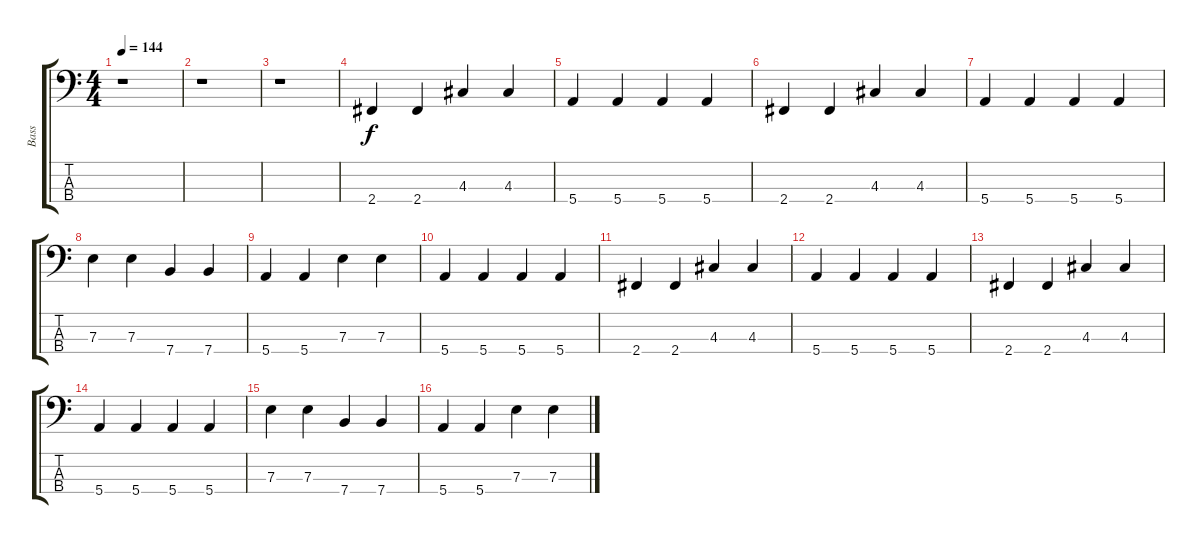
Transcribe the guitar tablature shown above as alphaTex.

\track ("Bass" "Bass") {instrument electricbassfinger}
\staff {score tabs}
\tuning (G2 D2 A1 E1) {hide}
\ts (4 4)
\tempo 144
\clef f4
\ks c
r.1{dy f instrument electricbassfinger} |
r.1 |
r.1 |
2.4.4 2.4.4 4.3.4 4.3.4 |
5.4.4 5.4.4 5.4.4 5.4.4 |
2.4.4 2.4.4 4.3.4 4.3.4 |
5.4.4 5.4.4 5.4.4 5.4.4 |
7.3.4 7.3.4 7.4.4 7.4.4 |
5.4.4 5.4.4 7.3.4 7.3.4 |
5.4.4 5.4.4 5.4.4 5.4.4 |
2.4.4 2.4.4 4.3.4 4.3.4 |
5.4.4 5.4.4 5.4.4 5.4.4 |
2.4.4 2.4.4 4.3.4 4.3.4 |
5.4.4 5.4.4 5.4.4 5.4.4 |
7.3.4 7.3.4 7.4.4 7.4.4 |
5.4.4 5.4.4 7.3.4 7.3.4
